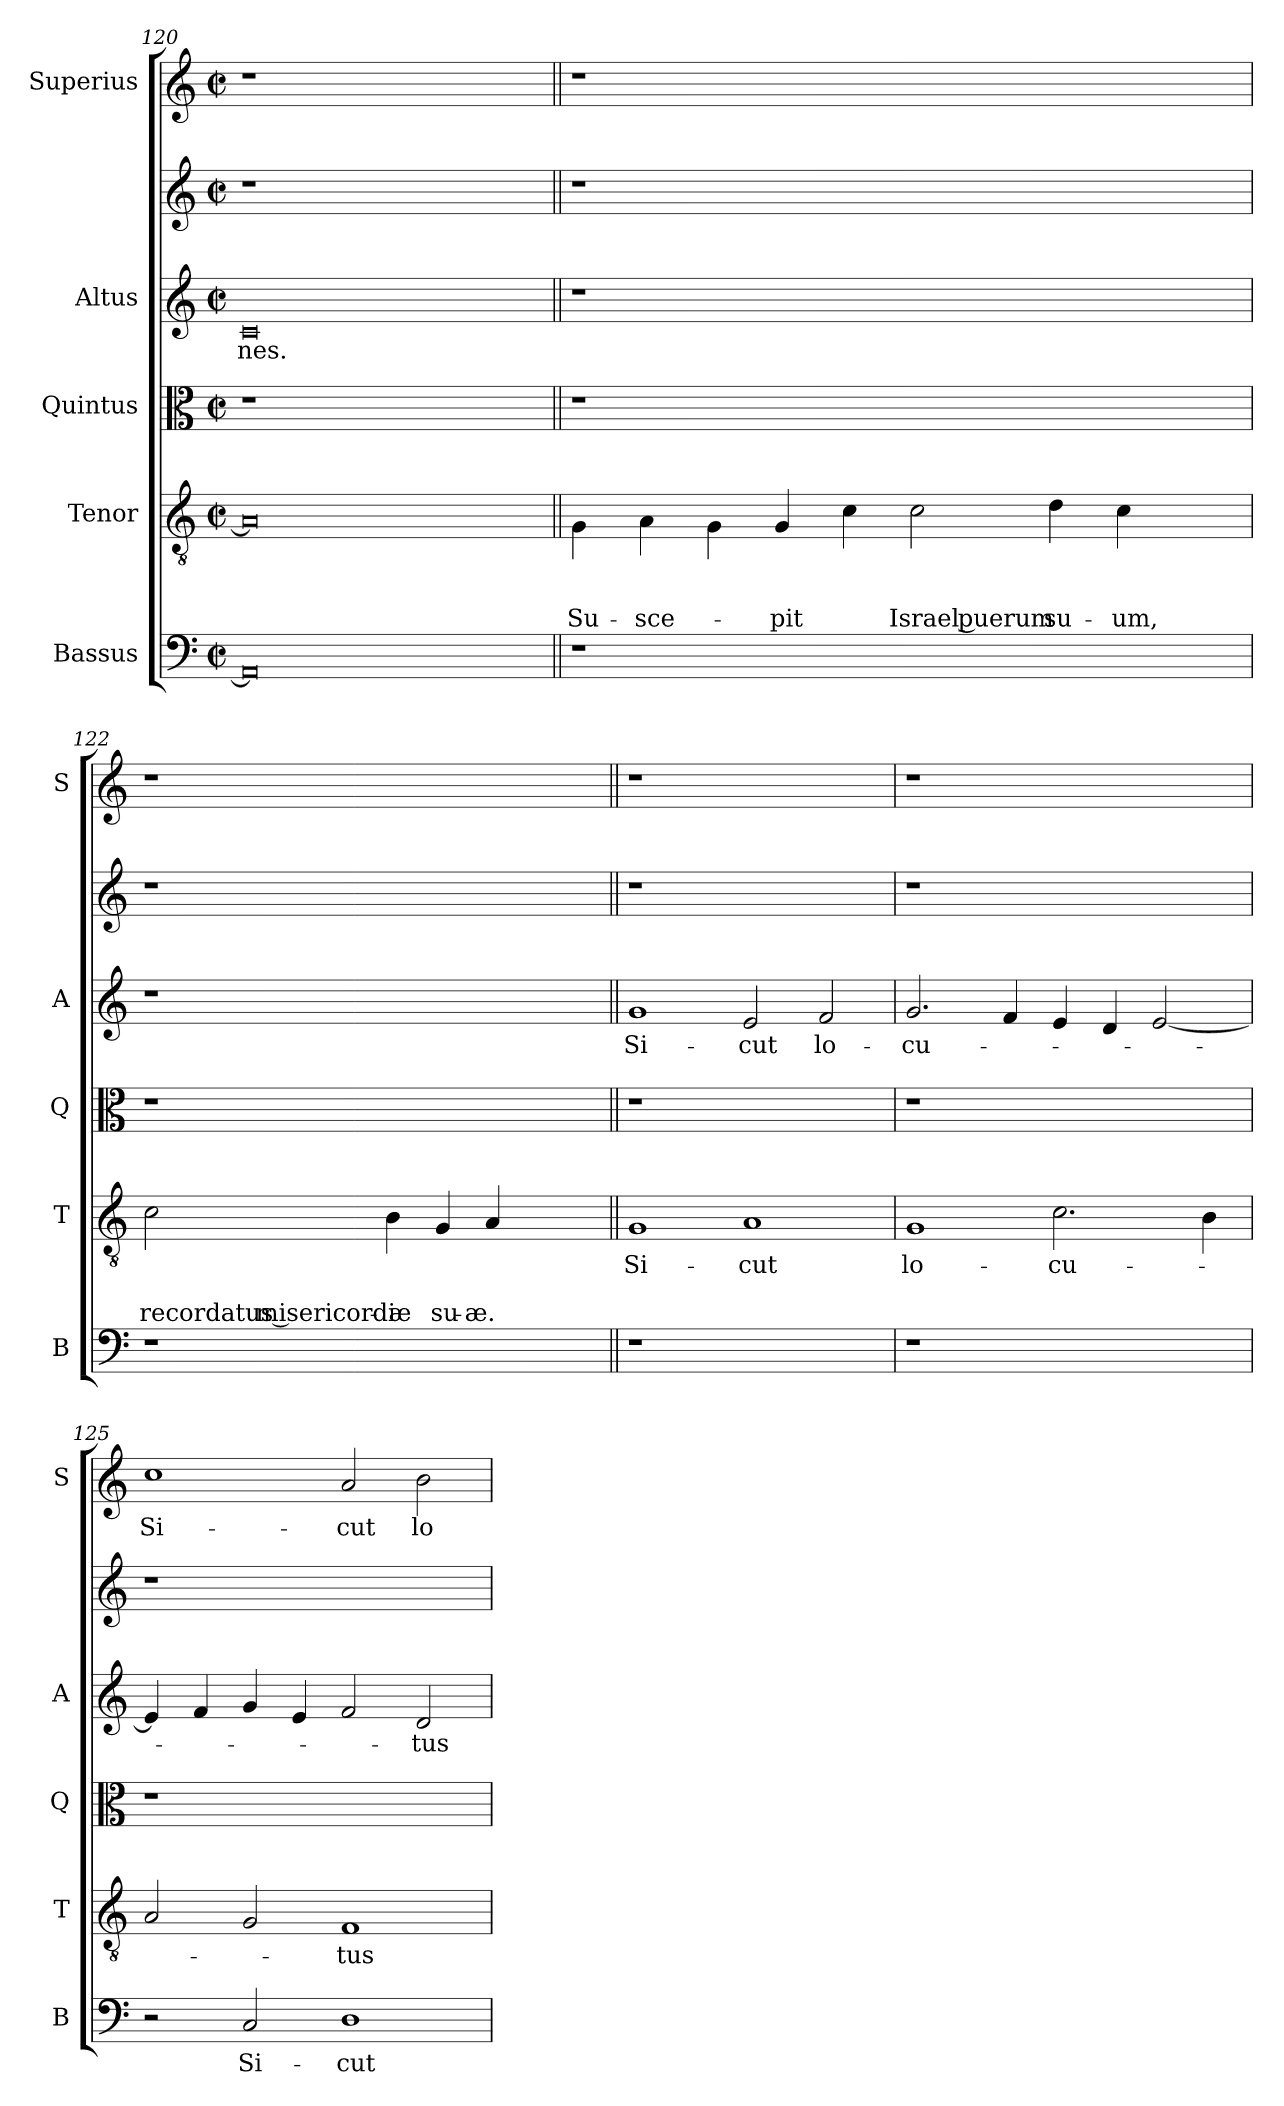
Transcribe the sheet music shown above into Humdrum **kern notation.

**kern	**text	**kern	**text	**text	**text	**kern	**kern	**text	**kern	**kern	**text
*part6	*part6	*part5	*part5	*part5	*part5	*part4	*part3	*part3	*part2	*part1	*part1
*staff6	*staff6	*staff5	*staff5	*staff5	*staff5	*staff4	*staff3	*staff3	*staff2	*staff1	*staff1
*I"Bassus	*	*I"Tenor	*	*	*	*I"Quintus	*I"Altus	*	*	*I"Superius	*
*I'B	*	*I'T	*	*	*	*I'Q	*I'A	*	*	*I'S	*
*clefF4	*	*clefGv2	*	*	*	*clefC3	*clefG2	*	*clefG2	*clefG2	*
*k[]	*	*k[]	*	*	*	*k[]	*k[]	*	*k[]	*k[]	*
*C:	*	*C:	*	*	*	*C:	*C:	*	*C:	*C:	*
*M2/2	*	*M2/2	*	*	*	*M2/2	*M2/2	*	*M2/2	*M2/2	*
*met(c|)	*	*met(c|)	*	*	*	*met(c|)	*met(c|)	*	*met(c|)	*met(c|)	*
=120	=120	=120	=120	=120	=120	=120	=120	=120	=120	=120	=120
!	!	!	!	!	!	!	!	!LO:LY:b	!	!	!
0AA]	.	0A]	.	.	.	1r	0c	-nes.	1r	1r	.
.	.	.	.	.	.	1ryy	.	.	1ryy	1ryy	.
!!LO:LB:g=z
=121||	=121||	=121||	=121||	=121||	=121||	=121||	=121||	=121||	=121||	=121||	=121||
!	!	!LO:N:head=solid	!	!	!LO:LY:b	!	!	!	!	!	!
1r	.	4G\	.	.	Su-	1r	1r	.	1r	1r	.
!	!	!LO:N:head=solid	!	!	!LO:LY:b	!	!	!	!	!	!
.	.	4A\	.	.	-sce-	.	.	.	.	.	.
!	!	!LO:N:head=solid	!	!	!	!	!	!	!	!	!
.	.	4G\	.	.	.	.	.	.	.	.	.
!	!	!LO:N:head=solid	!	!	!LO:LY:b	!	!	!	!	!	!
.	.	4G/	.	.	-pit	.	.	.	.	.	.
!	!	!LO:N:head=solid	!	!	!	!	!	!	!	!	!
1.ryy	.	4c\	.	.	.	1.ryy	1.ryy	.	1.ryy	1.ryy	.
!	!	!LO:N:head=open	!	!	!LO:LY:b	!	!	!	!	!	!
.	.	2c\	.	.	Israel puerum	.	.	.	.	.	.
!	!	!LO:N:head=solid	!	!	!LO:LY:b	!	!	!	!	!	!
.	.	4d\	.	.	su-	.	.	.	.	.	.
!	!	!LO:N:head=solid	!	!	!LO:LY:b	!	!	!	!	!	!
.	.	4c\	.	.	-um,	.	.	.	.	.	.
.	.	4ryy	.	.	.	.	.	.	.	.	.
=122	=122	=122	=122	=122	=122	=122	=122	=122	=122	=122	=122
!	!	!LO:N:head=open	!	!	!LO:LY:b	!	!	!	!	!	!
1r	.	4c\	.	.	recordatus misericordi-	1r	1r	.	1r	1r	.
!	!	!LO:N:head=solid	!	!	!LO:LY:b	!	!	!	!	!	!
.	.	4B\	.	.	-æ	.	.	.	.	.	.
!	!	!LO:N:head=solid	!	!	!LO:LY:b	!	!	!	!	!	!
.	.	4G/	.	.	su-	.	.	.	.	.	.
!	!	!LO:N:head=solid	!	!	!LO:LY:b	!	!	!	!	!	!
.	.	4A/	.	.	-æ.	.	.	.	.	.	.
2ryy	.	2ryy	.	.	.	2ryy	2ryy	.	2ryy	2ryy	.
!!LO:LB:g=z
=123||	=123||	=123||	=123||	=123||	=123||	=123||	=123||	=123||	=123||	=123||	=123||
!	!	!	!LO:LY:b	!	!	!	!	!LO:LY:b	!	!	!
1r	.	1G	Si-	.	.	1r	1g	Si-	1r	1r	.
!	!	!	!LO:LY:b	!	!	!	!	!LO:LY:b	!	!	!
1ryy	.	1A	-cut	.	.	1ryy	2e/	-cut	1ryy	1ryy	.
!	!	!	!	!	!	!	!	!LO:LY:b	!	!	!
.	.	.	.	.	.	.	2f/	lo-	.	.	.
=124	=124	=124	=124	=124	=124	=124	=124	=124	=124	=124	=124
!	!	!	!LO:LY:b	!	!	!	!	!LO:LY:b	!	!	!
1r	.	1G	lo-	.	.	1r	2.g/	-cu-	1r	1r	.
.	.	.	.	.	.	.	4f/	.	.	.	.
!	!	!	!LO:LY:b	!	!	!	!	!	!	!	!
1ryy	.	2.c\	-cu-	.	.	1ryy	4e/	.	1ryy	1ryy	.
.	.	.	.	.	.	.	4d/	.	.	.	.
.	.	.	.	.	.	.	[2e/	.	.	.	.
.	.	4B\	.	.	.	.	.	.	.	.	.
=125	=125	=125	=125	=125	=125	=125	=125	=125	=125	=125	=125
!	!	!	!	!	!	!	!	!	!	!	!LO:LY:b
2r	.	2A/	.	.	.	1r	4e/]	.	1r	1cc	Si-
.	.	.	.	.	.	.	4f/	.	.	.	.
!	!LO:LY:b	!	!	!	!	!	!	!	!	!	!
2C/	Si-	2G/	.	.	.	.	4g/	.	.	.	.
.	.	.	.	.	.	.	4e/	.	.	.	.
!	!LO:LY:b	!	!LO:LY:b	!	!	!	!	!	!	!	!LO:LY:b
1D	-cut	1F	-tus	.	.	1ryy	2f/	.	1ryy	2a/	-cut
!	!	!	!	!	!	!	!	!LO:LY:b	!	!	!LO:LY:b
.	.	.	.	.	.	.	2d/	-tus	.	2b\	lo-
=	=	=	=	=	=	=	=	=	=	=	=
*-	*-	*-	*-	*-	*-	*-	*-	*-	*-	*-	*-
